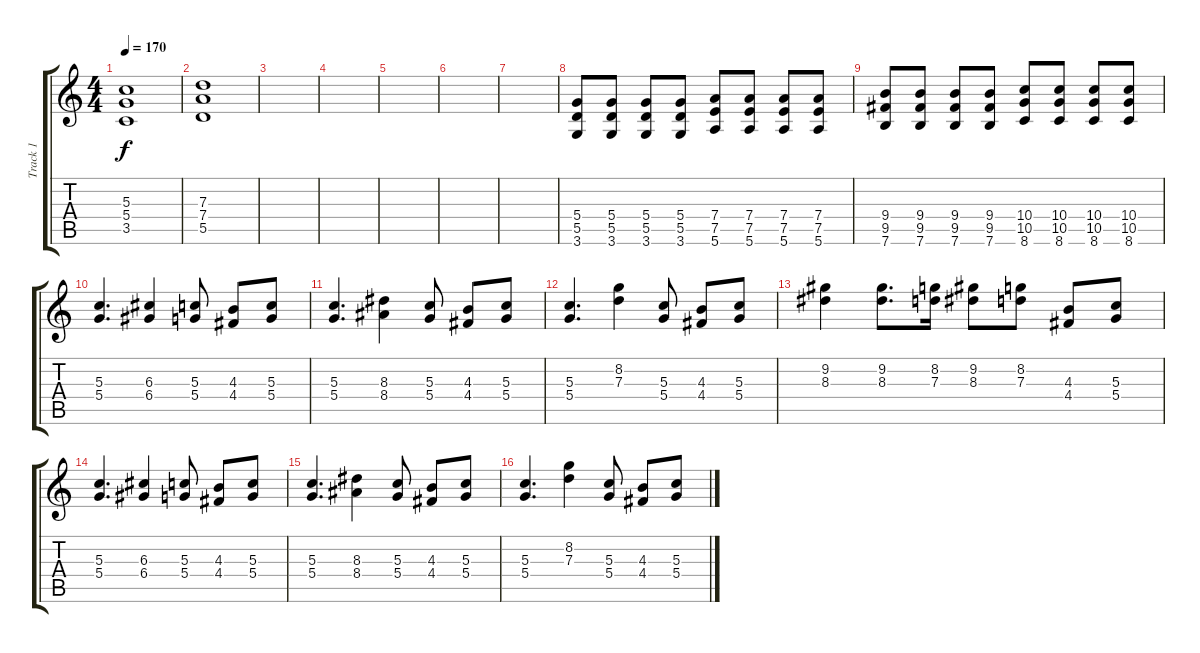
\track ("Track 1" "Track 1") {instrument overdrivenguitar}
\staff {score tabs}
\tuning (E4 B3 G3 D3 A2 E2) {hide}
\ts (4 4)
\tempo 170
\clef g2
\ks c
(5.3 5.4 3.5).1{dy f} |
(7.3 7.4 5.5).1 |
|
|
|
|
|
(5.4 5.5 3.6).8 (5.4 5.5 3.6).8 (5.4 5.5 3.6).8 (5.4 5.5 3.6).8 (7.4 7.5 5.6).8 (7.4 7.5 5.6).8 (7.4 7.5 5.6).8 (7.4 7.5 5.6).8 |
(9.4 9.5 7.6).8 (9.4 9.5 7.6).8 (9.4 9.5 7.6).8 (9.4 9.5 7.6).8 (10.4 10.5 8.6).8 (10.4 10.5 8.6).8 (10.4 10.5 8.6).8 (10.4 10.5 8.6).8 |
(5.3 5.4).4{d} (6.3 6.4).4 (5.3 5.4).8 (4.3 4.4).8 (5.3 5.4).8 |
(5.3 5.4).4{d} (8.3 8.4).4 (5.3 5.4).8 (4.3 4.4).8 (5.3 5.4).8 |
(5.3 5.4).4{d} (8.2 7.3).4 (5.3 5.4).8 (4.3 4.4).8 (5.3 5.4).8 |
(9.2 8.3).4 (9.2 8.3).8{d} (8.2 7.3).16 (9.2 8.3).8 (8.2 7.3).8 (4.3 4.4).8 (5.3 5.4).8 |
(5.3 5.4).4{d} (6.3 6.4).4 (5.3 5.4).8 (4.3 4.4).8 (5.3 5.4).8 |
(5.3 5.4).4{d} (8.3 8.4).4 (5.3 5.4).8 (4.3 4.4).8 (5.3 5.4).8 |
(5.3 5.4).4{d} (8.2 7.3).4 (5.3 5.4).8 (4.3 4.4).8 (5.3 5.4).8
